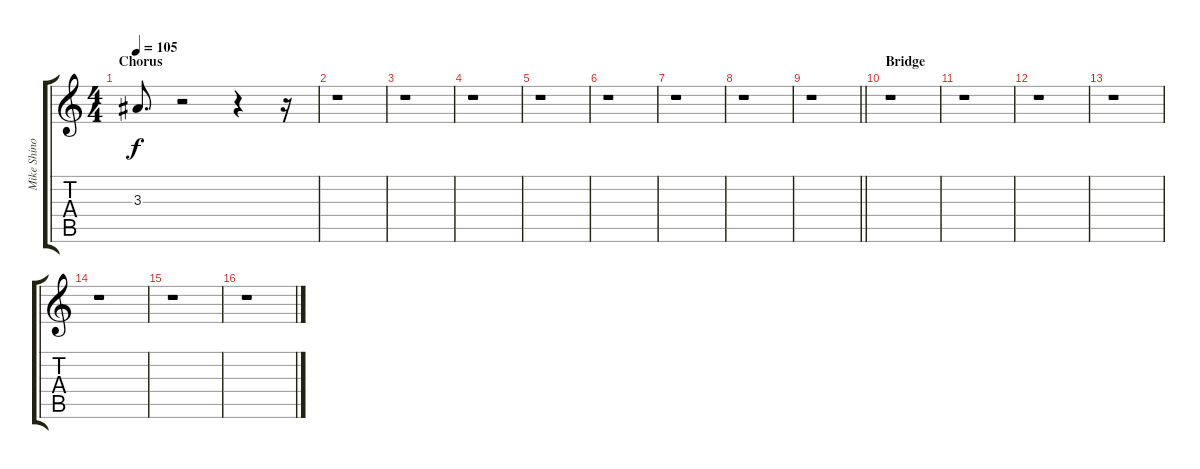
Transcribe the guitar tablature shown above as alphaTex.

\track ("Mike Shinoda [Vocals]" "Mike Shino") {instrument electricguitarjazz}
\staff {score tabs}
\tuning (E4 B3 G3 D3 A2 E2) {hide}
\ts (4 4)
\section ("" "Chorus")
\tempo 105
\clef g2
\ks c
3.3.8{d dy f} r.2 r.4 r.16 |
r.1 |
r.1 |
r.1 |
r.1 |
r.1 |
r.1 |
r.1 |
\barLineRight lightlight
r.1 |
\section ("" "Bridge")
r.1 |
r.1 |
r.1 |
r.1 |
r.1 |
r.1 |
r.1
